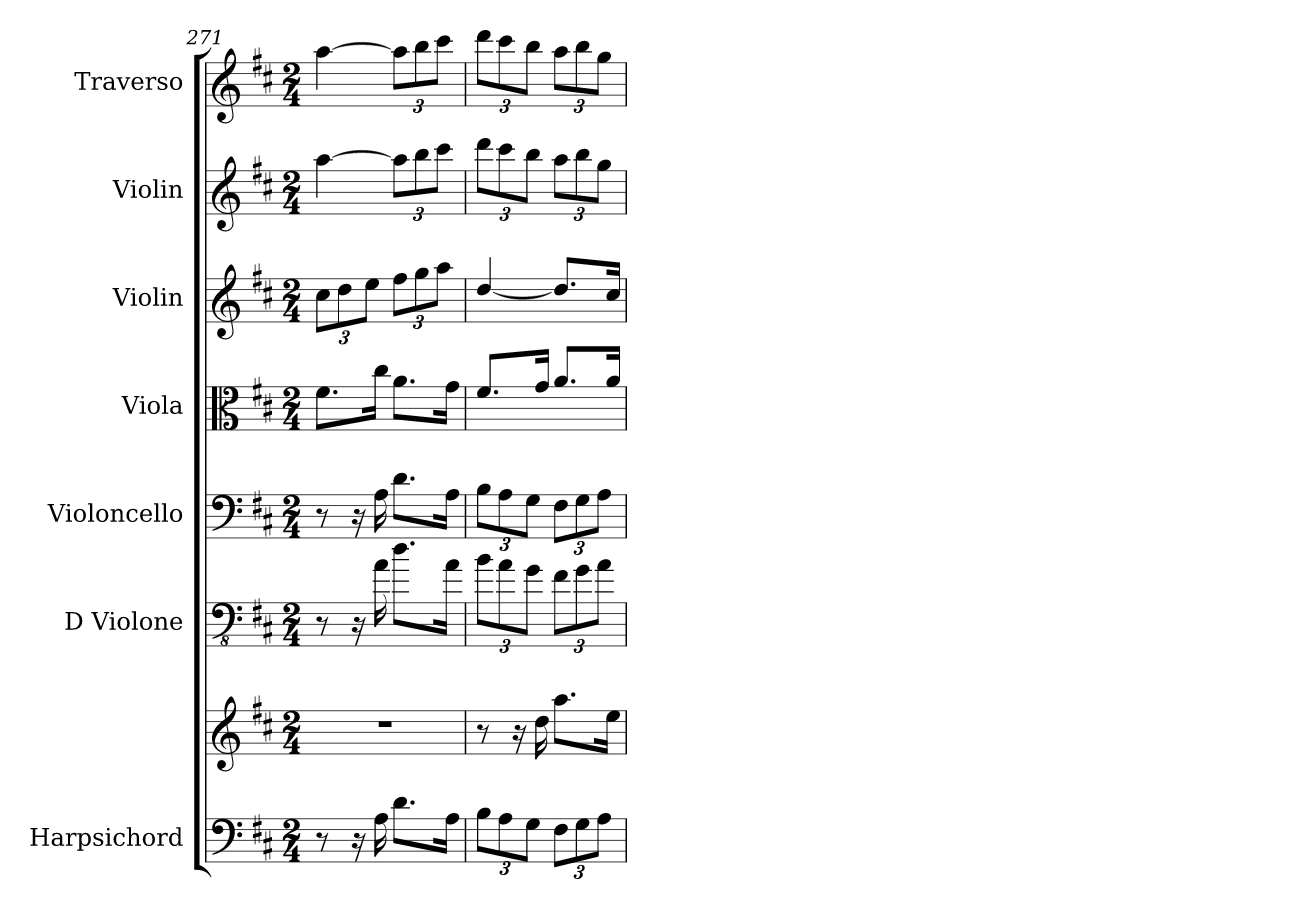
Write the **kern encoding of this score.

**kern	**kern	**kern	**kern	**kern	**kern	**kern	**kern
*part7	*part7	*part6	*part5	*part4	*part3	*part2	*part1
*staff8	*staff7	*staff6	*staff5	*staff4	*staff3	*staff2	*staff1
*I"Harpsichord	*	*I"D Violone	*I"Violoncello	*I"Viola	*I"Violin	*I"Violin	*I"Traverso
*I'Hch.	*	*I'D Vne.	*I'Vc.	*I'Vla.	*I'Vln.	*I'Vln.	*I'Trv.
*clefF4	*clefG2	*clefFv4	*clefF4	*clefC3	*clefG2	*clefG2	*clefG2
*	*	*ITrd7c12	*	*	*	*	*
*k[f#c#]	*k[f#c#]	*k[f#c#]	*k[f#c#]	*k[f#c#]	*k[f#c#]	*k[f#c#]	*k[f#c#]
*M2/4	*M2/4	*M2/4	*M2/4	*M2/4	*M2/4	*M2/4	*M2/4
*	*	*	*	*	*Xbrackettup	*	*
=271	=271	=271	=271	=271	=271	=271	=271
8r	2r	8r	8r	8.f#\L	12cc#\L	[4aa\	[4aa\
.	.	.	.	.	12dd\	.	.
16r	.	16r	16r	.	.	.	.
.	.	.	.	.	12ee\J	.	.
16A\	.	16AA\	16A\	16cc#\Jk	.	.	.
*	*	*	*	*	*	*Xbrackettup	*Xbrackettup
8.d\L	.	8.D\L	8.d\L	8.a\L	12ff#\L	12aa\L]	12aa\L]
.	.	.	.	.	12gg\	12bb\	12bb\
.	.	.	.	.	12aa\J	12ccc#\J	12ccc#\J
16A\Jk	.	16AA\Jk	16A\Jk	16g\Jk	.	.	.
!!LO:PB:g=z
=272	=272	=272	=272	=272	=272	=272	=272
*Xbrackettup	*	*Xbrackettup	*Xbrackettup	*	*	*	*
12B\L	8r	12BB\L	12B\L	8.f#/L	[4dd/	12ddd\L	12ddd\L
12A\	.	12AA\	12A\	.	.	12ccc#\	12ccc#\
.	16r	.	.	.	.	.	.
12G\J	.	12GG\J	12G\J	.	.	12bb\J	12bb\J
.	16dd\	.	.	16g/Jk	.	.	.
12F#\L	8.aa\L	12FF#\L	12F#\L	8.a/L	8.dd/L]	12aa\L	12aa\L
12G\	.	12GG\	12G\	.	.	12bb\	12bb\
12A\J	.	12AA\J	12A\J	.	.	12gg\J	12gg\J
.	16ee\Jk	.	.	16a/Jk	16cc#/Jk	.	.
=	=	=	=	=	=	=	=
*-	*-	*-	*-	*-	*-	*-	*-
